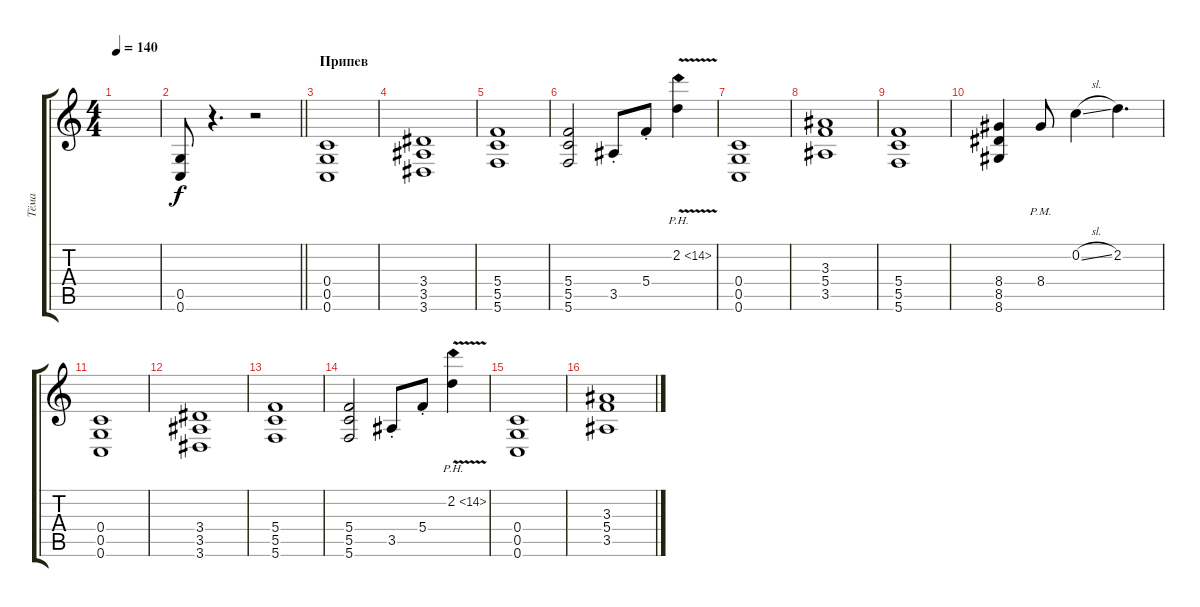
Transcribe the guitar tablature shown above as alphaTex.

\track ("Тёма" "Тёма") {instrument overdrivenguitar}
\staff {score tabs}
\tuning (E4 C4 G3 C3 G2 C2) {hide}
\ts (4 4)
\tempo 140
\clef g2
\ks c
|
\barLineRight lightlight
(0.5 0.6).8 r.4{d} r.2 |
\section ("" "Припев")
(0.4 0.5 0.6).1 |
(3.4 3.5 3.6).1 |
(5.4 5.5 5.6).1 |
(5.4 5.5 5.6).2 3.5{st}.8 5.4{st}.8 2.2{ph 12 v}.4 |
(0.4 0.5 0.6).1 |
(3.3 5.4 3.5).1 |
(5.4 5.5 5.6).1 |
(8.4 8.5 8.6).4 8.4{pm}.8 0.2{sl}.4 2.2.4{d} |
(0.4 0.5 0.6).1 |
(3.4 3.5 3.6).1 |
(5.4 5.5 5.6).1 |
(5.4 5.5 5.6).2 3.5{st}.8 5.4{st}.8 2.2{ph 12 v}.4 |
(0.4 0.5 0.6).1 |
(3.3 5.4 3.5).1
